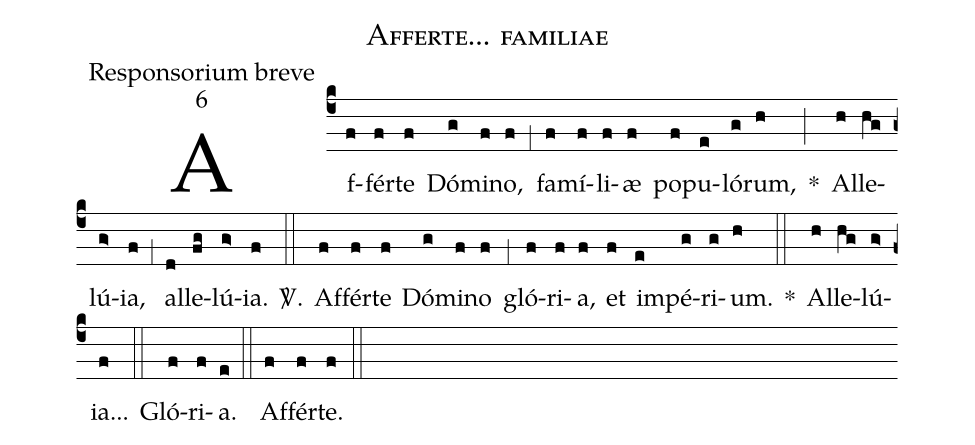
name:Afferte... familiae;
office-part:Responsorium breve;
mode:6;
%%
(c4) Af(f)fér(f)te(f) Dó(g)mi(f)no,(f) (;1) fa(f)mí(f)li(f)æ(f) po(f)pu(e)ló(g)rum,(h) *(;) Al(h)le(hg)lú(g>)ia,(f) (;1) al(d)le(fg)lú(g>)ia.(f) <sp>V/</sp>.(::) Af(f)fér(f)te(f) Dó(g)mi(f)no(f) (;1) gló(f)ri(f)a,(f) et(f) im(e)pé(g)ri(g)um.(h) *(::) Al(h)le(hg)lú(g>)ia...(f) (::) Gló(f)ri(f)a.(e) (::) Af(f)fér(f)te.(f) (::)
